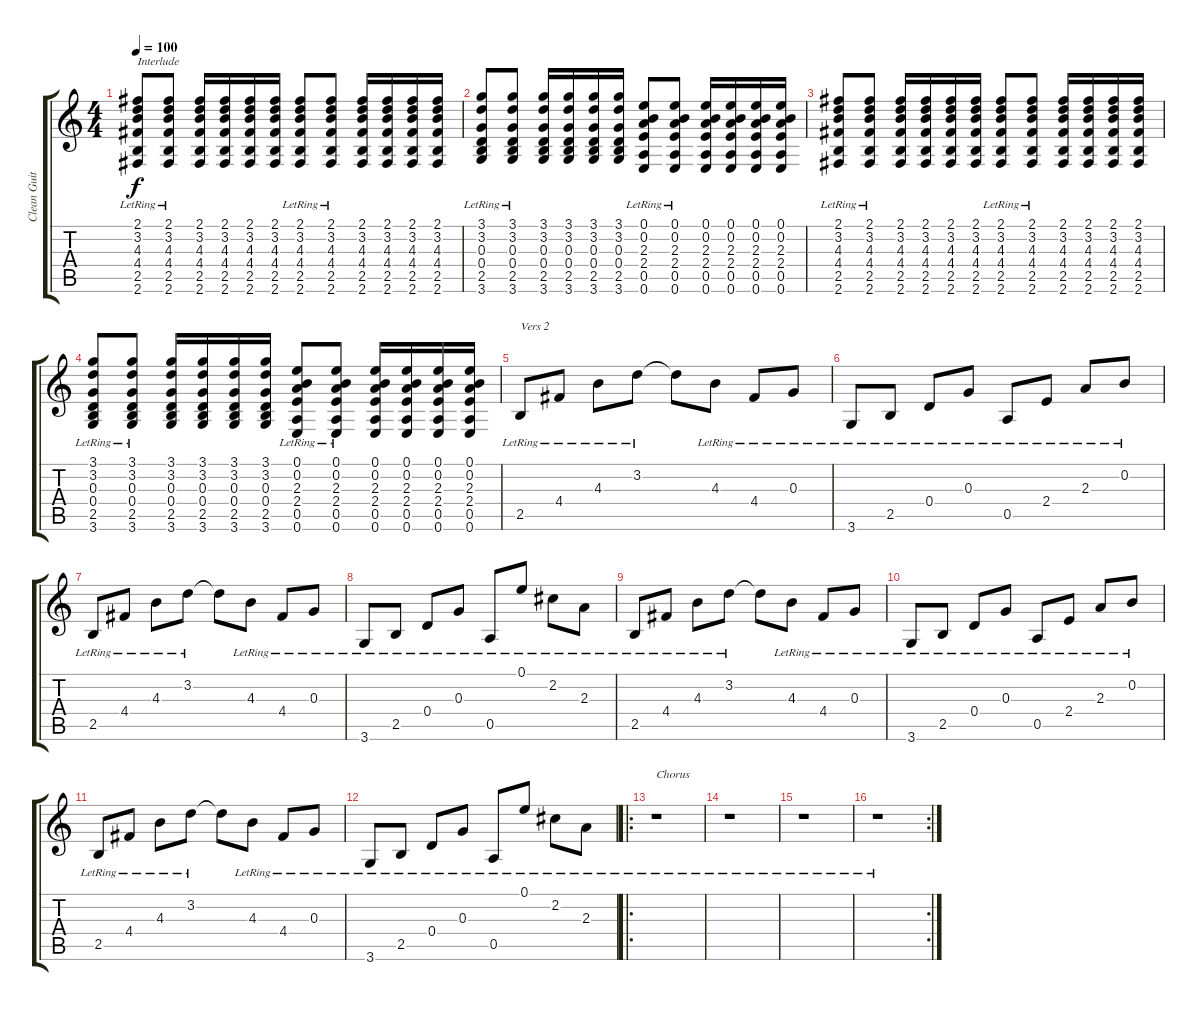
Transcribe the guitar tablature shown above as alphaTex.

\track ("Clean Guitar I" "Clean Guit") {instrument electricguitarclean}
\staff {score tabs}
\tuning (E4 B3 G3 D3 A2 E2) {hide}
\ts (4 4)
\tempo 100
\clef g2
\ks c
(2.1{lr} 3.2{lr} 4.3{lr} 4.4{lr} 2.5{lr} 2.6{lr}).8{txt "Interlude" dy f} (2.1{lr} 3.2{lr} 4.3{lr} 4.4{lr} 2.5{lr} 2.6{lr}).8 (2.1 3.2 4.3 4.4 2.5 2.6).16 (2.1 3.2 4.3 4.4 2.5 2.6).16 (2.1 3.2 4.3 4.4 2.5 2.6).16 (2.1 3.2 4.3 4.4 2.5 2.6).16 (2.1{lr} 3.2{lr} 4.3{lr} 4.4{lr} 2.5{lr} 2.6{lr}).8 (2.1{lr} 3.2{lr} 4.3{lr} 4.4{lr} 2.5{lr} 2.6{lr}).8 (2.1 3.2 4.3 4.4 2.5 2.6).16 (2.1 3.2 4.3 4.4 2.5 2.6).16 (2.1 3.2 4.3 4.4 2.5 2.6).16 (2.1 3.2 4.3 4.4 2.5 2.6).16 |
(3.1{lr} 3.2{lr} 0.3{lr} 0.4{lr} 2.5{lr} 3.6{lr}).8 (3.1{lr} 3.2{lr} 0.3{lr} 0.4{lr} 2.5{lr} 3.6{lr}).8 (3.1 3.2 0.3 0.4 2.5 3.6).16 (3.1 3.2 0.3 0.4 2.5 3.6).16 (3.1 3.2 0.3 0.4 2.5 3.6).16 (3.1 3.2 0.3 0.4 2.5 3.6).16 (0.1{lr} 0.2{lr} 2.3{lr} 2.4{lr} 0.5{lr} 0.6{lr}).8 (0.1{lr} 0.2{lr} 2.3{lr} 2.4{lr} 0.5{lr} 0.6{lr}).8 (0.1 0.2 2.3 2.4 0.5 0.6).16 (0.1 0.2 2.3 2.4 0.5 0.6).16 (0.1 0.2 2.3 2.4 0.5 0.6).16 (0.1 0.2 2.3 2.4 0.5 0.6).16 |
(2.1{lr} 3.2{lr} 4.3{lr} 4.4{lr} 2.5{lr} 2.6{lr}).8 (2.1{lr} 3.2{lr} 4.3{lr} 4.4{lr} 2.5{lr} 2.6{lr}).8 (2.1 3.2 4.3 4.4 2.5 2.6).16 (2.1 3.2 4.3 4.4 2.5 2.6).16 (2.1 3.2 4.3 4.4 2.5 2.6).16 (2.1 3.2 4.3 4.4 2.5 2.6).16 (2.1{lr} 3.2{lr} 4.3{lr} 4.4{lr} 2.5{lr} 2.6{lr}).8 (2.1{lr} 3.2{lr} 4.3{lr} 4.4{lr} 2.5{lr} 2.6{lr}).8 (2.1 3.2 4.3 4.4 2.5 2.6).16 (2.1 3.2 4.3 4.4 2.5 2.6).16 (2.1 3.2 4.3 4.4 2.5 2.6).16 (2.1 3.2 4.3 4.4 2.5 2.6).16 |
(3.1{lr} 3.2{lr} 0.3{lr} 0.4{lr} 2.5{lr} 3.6{lr}).8 (3.1{lr} 3.2{lr} 0.3{lr} 0.4{lr} 2.5{lr} 3.6{lr}).8 (3.1 3.2 0.3 0.4 2.5 3.6).16 (3.1 3.2 0.3 0.4 2.5 3.6).16 (3.1 3.2 0.3 0.4 2.5 3.6).16 (3.1 3.2 0.3 0.4 2.5 3.6).16 (0.1{lr} 0.2{lr} 2.3{lr} 2.4{lr} 0.5{lr} 0.6{lr}).8 (0.1{lr} 0.2{lr} 2.3{lr} 2.4{lr} 0.5{lr} 0.6{lr}).8 (0.1 0.2 2.3 2.4 0.5 0.6).16 (0.1 0.2 2.3 2.4 0.5 0.6).16 (0.1 0.2 2.3 2.4 0.5 0.6).16 (0.1 0.2 2.3 2.4 0.5 0.6).16 |
2.5{lr}.8{txt "Vers 2"} 4.4{lr}.8 4.3{lr}.8 3.2{lr}.8 3.2{t}.8 4.3{lr}.8 4.4{lr}.8 0.3{lr}.8 |
3.6{lr}.8 2.5{lr}.8 0.4{lr}.8 0.3{lr}.8 0.5{lr}.8 2.4{lr}.8 2.3{lr}.8 0.2{lr}.8 |
2.5{lr}.8 4.4{lr}.8 4.3{lr}.8 3.2{lr}.8 3.2{t}.8 4.3{lr}.8 4.4{lr}.8 0.3{lr}.8 |
3.6{lr}.8 2.5{lr}.8 0.4{lr}.8 0.3{lr}.8 0.5{lr}.8 0.1{lr}.8 2.2{lr}.8 2.3{lr}.8 |
2.5{lr}.8 4.4{lr}.8 4.3{lr}.8 3.2{lr}.8 3.2{t}.8 4.3{lr}.8 4.4{lr}.8 0.3{lr}.8 |
3.6{lr}.8 2.5{lr}.8 0.4{lr}.8 0.3{lr}.8 0.5{lr}.8 2.4{lr}.8 2.3{lr}.8 0.2{lr}.8 |
2.5{lr}.8 4.4{lr}.8 4.3{lr}.8 3.2{lr}.8 3.2{t}.8 4.3{lr}.8 4.4{lr}.8 0.3{lr}.8 |
3.6{lr}.8 2.5{lr}.8 0.4{lr}.8 0.3{lr}.8 0.5{lr}.8 0.1{lr}.8 2.2{lr}.8 2.3{lr}.8 |
\ro
r.1{txt "Chorus"} |
r.1 |
r.1 |
\rc 2
r.1
